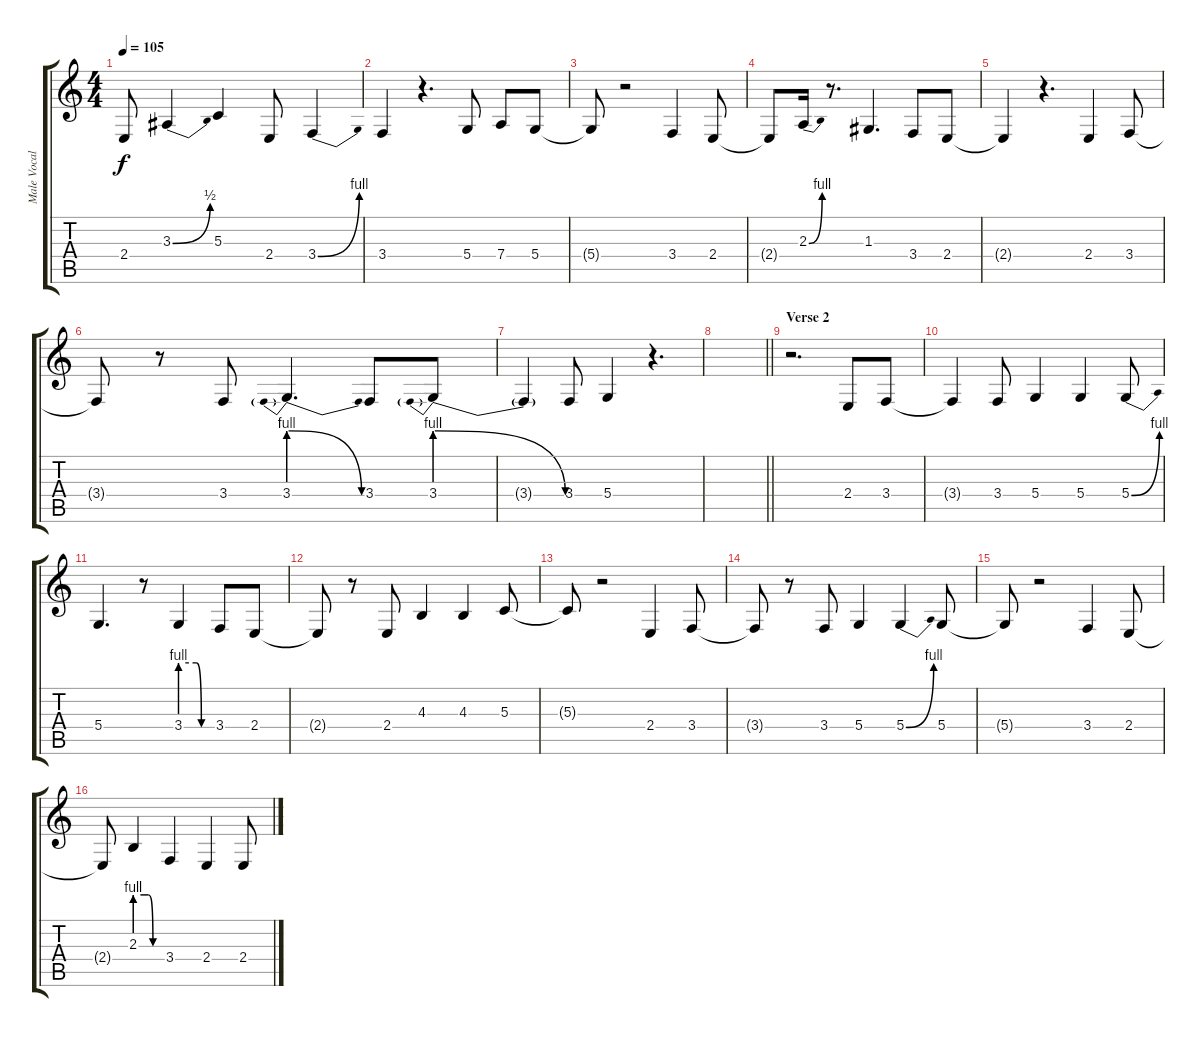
\track ("Male Vocals" "Male Vocal") {instrument bassoon}
\staff {score tabs}
\tuning (E4 B3 G3 D3 A2 E2) {hide}
\ts (4 4)
\tempo 105
\clef g2
\ks c
2.4{t}.8{dy f} 3.3{be (bend 0 0 60 2)}.4 5.3.4 2.4.8 3.4{be (bend 0 0 60 4)}.4 |
3.4.4 r.4{d} 5.4.8 7.4.8 5.4.8 |
5.4{t}.8 r.2 3.4.4 2.4.8 |
2.4{t}.8 2.3{be (bend 0 0 60 4)}.16 r.8{d} 1.3.4{d} 3.4.8 2.4.8 |
2.4{t}.4 r.4{d} 2.4.4 3.4.8 |
3.4{t}.8 r.8 3.4.8 3.4{be (prebendrelease 0 4 60 0)}.4{d} 3.4.8 3.4{be (prebendrelease 0 4 60 0)}.8 |
3.4{t}.4 3.4.8 5.4.4 r.4{d} |
\barLineRight lightlight
|
\section ("" "Verse 2")
r.2{d} 2.4.8 3.4.8 |
3.4{t}.4 3.4.8 5.4.4 5.4.4 5.4{be (bend 0 0 60 4)}.8 |
5.4.4{d} r.8 3.4{be (custom 0 4 30 4 40 0 60 0)}.4 3.4.8 2.4.8 |
2.4{t}.8 r.8 2.4.8 4.3.4 4.3.4 5.3.8 |
5.3{t}.8 r.2 2.4.4 3.4.8 |
3.4{t}.8 r.8 3.4.8 5.4.4 5.4{be (bend 0 0 60 4)}.4 5.4.8 |
5.4{t}.8 r.2 3.4.4 2.4.8 |
2.4{t}.8 2.3{be (custom 0 4 20 4 30 4 40 0 60 0)}.4 3.4.4 2.4.4 2.4.8
